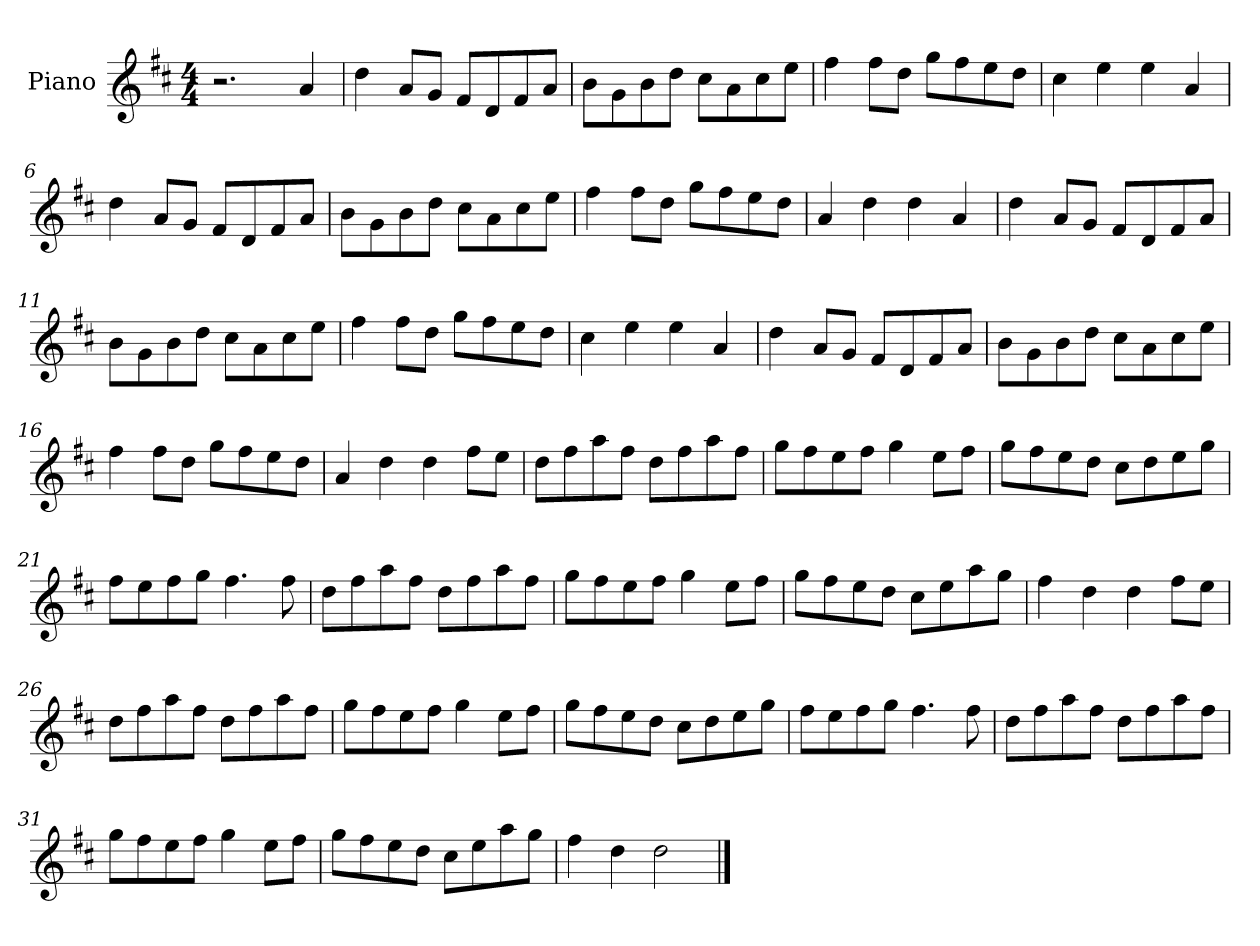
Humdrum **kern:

**kern
*part1
*staff1
*I"Piano
*I'Pno
*clefG2
*k[f#c#]
*M4/4
=1
2.r
4a/
=2
4dd\
8a/L
8g/J
8f#/L
8d/
8f#/
8a/J
=3
8b\L
8g\
8b\
8dd\J
8cc#\L
8a\
8cc#\
8ee\J
=4
4ff#\
8ff#\L
8dd\J
8gg\L
8ff#\
8ee\
8dd\J
=5
4cc#\
4ee\
4ee\
4a/
=6
4dd\
8a/L
8g/J
8f#/L
8d/
8f#/
8a/J
=7
8b\L
8g\
8b\
8dd\J
8cc#\L
8a\
8cc#\
8ee\J
=8
4ff#\
8ff#\L
8dd\J
8gg\L
8ff#\
8ee\
8dd\J
=9
4a/
4dd\
4dd\
4a/
=10
4dd\
8a/L
8g/J
8f#/L
8d/
8f#/
8a/J
=11
8b\L
8g\
8b\
8dd\J
8cc#\L
8a\
8cc#\
8ee\J
=12
4ff#\
8ff#\L
8dd\J
8gg\L
8ff#\
8ee\
8dd\J
=13
4cc#\
4ee\
4ee\
4a/
=14
4dd\
8a/L
8g/J
8f#/L
8d/
8f#/
8a/J
=15
8b\L
8g\
8b\
8dd\J
8cc#\L
8a\
8cc#\
8ee\J
=16
4ff#\
8ff#\L
8dd\J
8gg\L
8ff#\
8ee\
8dd\J
=17
4a/
4dd\
4dd\
8ff#\L
8ee\J
=18
8dd\L
8ff#\
8aa\
8ff#\J
8dd\L
8ff#\
8aa\
8ff#\J
=19
8gg\L
8ff#\
8ee\
8ff#\J
4gg\
8ee\L
8ff#\J
=20
8gg\L
8ff#\
8ee\
8dd\J
8cc#\L
8dd\
8ee\
8gg\J
=21
8ff#\L
8ee\
8ff#\
8gg\J
4.ff#\
8ff#\
=22
8dd\L
8ff#\
8aa\
8ff#\J
8dd\L
8ff#\
8aa\
8ff#\J
=23
8gg\L
8ff#\
8ee\
8ff#\J
4gg\
8ee\L
8ff#\J
=24
8gg\L
8ff#\
8ee\
8dd\J
8cc#\L
8ee\
8aa\
8gg\J
=25
4ff#\
4dd\
4dd\
8ff#\L
8ee\J
=26
8dd\L
8ff#\
8aa\
8ff#\J
8dd\L
8ff#\
8aa\
8ff#\J
=27
8gg\L
8ff#\
8ee\
8ff#\J
4gg\
8ee\L
8ff#\J
=28
8gg\L
8ff#\
8ee\
8dd\J
8cc#\L
8dd\
8ee\
8gg\J
=29
8ff#\L
8ee\
8ff#\
8gg\J
4.ff#\
8ff#\
=30
8dd\L
8ff#\
8aa\
8ff#\J
8dd\L
8ff#\
8aa\
8ff#\J
=31
8gg\L
8ff#\
8ee\
8ff#\J
4gg\
8ee\L
8ff#\J
=32
8gg\L
8ff#\
8ee\
8dd\J
8cc#\L
8ee\
8aa\
8gg\J
=33
4ff#\
4dd\
2dd\
==
*-
